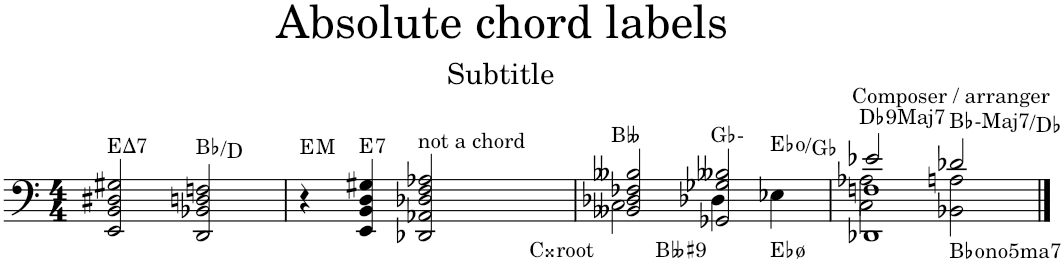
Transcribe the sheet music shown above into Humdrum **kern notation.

**kern	**harte
*part1	*part1
*staff1	*
*I"Trombone	*
*I'Tbn.	*
*clefF4	*
*k[]	*
*M4/4	*
=1	=1
!	!LO:H:kt=7
2EE/ 2BB/ 2D#X/ 2G#X/	E:maj7
2DD/ 2BB-X/ 2Dn/ 2Fn/	Bb:maj/3
=2	=2
!	!LO:H:kt=M
4r	E:maj
!	!LO:H:kt=7
4EE/ 4BB/ 4D/ 4G#X/	E:7
!	!LO:H:kt=not a chord
2DD-X/ 2AA-X/ 2D-X/ 2F/ 2A-X/	N
=3	=3
*^	*
*	*^	*
2BB--X/ 2D-X/ 2F-X/ 2B--X/	2C\	4ryy	Bbb:maj
.	.	2.ryy	Bbb:maj(#9)
2GG-X/ 2G-X/ 2B--X/	4D-X\	.	Gb:min
.	4E-X\	.	Eb:dim/b3 Eb:hdim7
=4	=4	=4	=4
*	*	*^	*
!	!	!	!	!LO:H:kt=9
1DD-X 1Fn	2C\	2e-X/	2A-X\	Db:9
!	!	!	!	!LO:H:n=2:kt=Maj7
.	2BB-X\	2d-X/	2An\	Bb:dim(*5) Bb:minmaj7/b3
*v	*v	*v	*v	*
==	==
*-	*-
